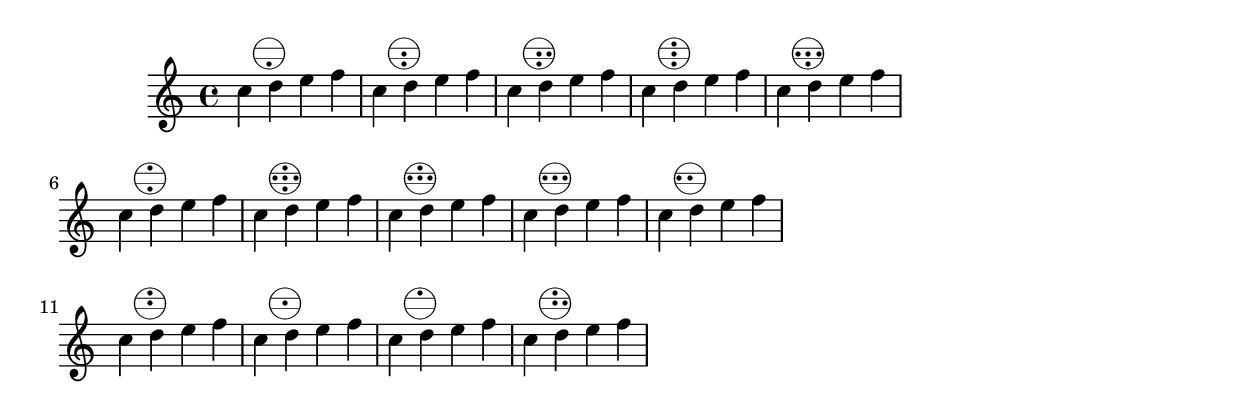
% DO NOT EDIT this file manually; it is automatically
% generated from Documentation/snippets/new
% Make any changes in Documentation/snippets/new/
% and then run scripts/auxiliar/makelsr.py
%
% This file is in the public domain.
%% Note: this file works from version 2.16.0
\version "2.16.0"

\header {
  lsrtags = "keyboards, specific-notation, symbols-and-glyphs, workaround"

  texidoc = "
This snippet has been obsoleted by predefined markup commands, see
@ruser{Accordion Registers}.  It's still useful as a simple
demonstration of how to combine symbols: the placement of the symbols
added with @code{\\markup} can be tweaked by changing the
@code{\\translate-scaled} arguments.  @code{\\translate-scaled} is
used here rather than @code{\\translate} in order to let the
positioning of the symbol parts adapt to changes of @code{font-size}.
"
  doctitle = "Accordion-discant symbols"
} % begin verbatim


discant = \markup {
  \musicglyph #"accordion.discant"
}
dot = \markup {
  \musicglyph #"accordion.dot"
}

\layout { ragged-right = ##t }

% 16 voets register
accBasson = ^\markup {
  \combine
  \discant
  \translate-scaled #'(0 . 0.5) \dot
}

% een korig 8 en 16 voets register
accBandon = ^\markup {
  \combine
    \discant
    \combine
      \translate-scaled #'(0 . 0.5) \dot
      \translate-scaled #'(0 . 1.5) \dot
}

accVCello = ^\markup {
  \combine
    \discant
    \combine
      \translate-scaled #'(0 . 0.5) \dot
      \combine
        \translate-scaled #'(0 . 1.5) \dot
        \translate-scaled #'(1 . 1.5) \dot
}

% 4-8-16 voets register
accHarmon = ^\markup {
  \combine
    \discant
    \combine
      \translate-scaled #'(0 . 0.5) \dot
      \combine
        \translate-scaled #'(0 . 1.5) \dot
        \translate-scaled #'(0 . 2.5) \dot
}

accTrombon = ^\markup {
  \combine
    \discant
    \combine
      \translate-scaled #'(0 . 0.5) \dot
      \combine
        \translate-scaled #'(0 . 1.5) \dot
        \combine
          \translate-scaled #'(1 . 1.5) \dot
          \translate-scaled #'(-1 . 1.5) \dot
}

% eenkorig 4 en 16 voets register
accOrgan = ^\markup {
  \combine
    \discant
    \combine
      \translate-scaled #'(0 . 0.5) \dot
      \translate-scaled #'(0 . 2.5) \dot
}

accMaster = ^\markup {
  \combine
    \discant
    \combine
      \translate-scaled #'(0 . 0.5) \dot
      \combine
        \translate-scaled #'(0 . 1.5) \dot
        \combine
          \translate-scaled #'(1 . 1.5) \dot
          \combine
            \translate-scaled #'(-1 . 1.5) \dot
            \translate-scaled #'(0 . 2.5) \dot
}

accAccord = ^\markup {
  \combine
    \discant
    \combine
      \translate-scaled #'(0 . 1.5) \dot
      \combine
        \translate-scaled #'(1 . 1.5) \dot
        \combine
          \translate-scaled #'(-1 . 1.5) \dot
          \translate-scaled #'(0 . 2.5) \dot
}

accMusette = ^\markup {
  \combine
    \discant
    \combine
      \translate-scaled #'(0 . 1.5) \dot
      \combine
        \translate-scaled #'(1 . 1.5) \dot
        \translate-scaled #'(-1 . 1.5) \dot
}

accCeleste = ^\markup {
  \combine
    \discant
    \combine
      \translate-scaled #'(0 . 1.5) \dot
      \translate-scaled #'(-1 . 1.5) \dot
}

accOboe = ^\markup {
  \combine
    \discant
    \combine
      \translate-scaled #'(0 . 1.5) \dot
      \translate-scaled #'(0 . 2.5) \dot
}

accClarin = ^\markup {
  \combine
    \discant
    \translate-scaled #'(0 . 1.5) \dot
}

accPiccolo = ^\markup {
    \combine
       \discant
       \translate-scaled #'(0 . 2.5) \dot
}

accViolin = ^\markup {
  \combine
    \discant
    \combine
      \translate-scaled #'(0 . 1.5) \dot
      \combine
        \translate-scaled #'(1 . 1.5) \dot
        \translate-scaled #'(0 . 2.5) \dot
}

\relative c'' {
  c4 d\accBasson e f
  c4 d\accBandon e f
  c4 d\accVCello e f
  c4 d\accHarmon e f
  c4 d\accTrombon e f
  \break
  c4 d\accOrgan e f
  c4 d\accMaster e f
  c4 d\accAccord e f
  c4 d\accMusette e f
  c4 d\accCeleste e f
  \break
  c4 d\accOboe e f
  c4 d\accClarin e f
  c4 d\accPiccolo e f
  c4 d\accViolin e f
}
